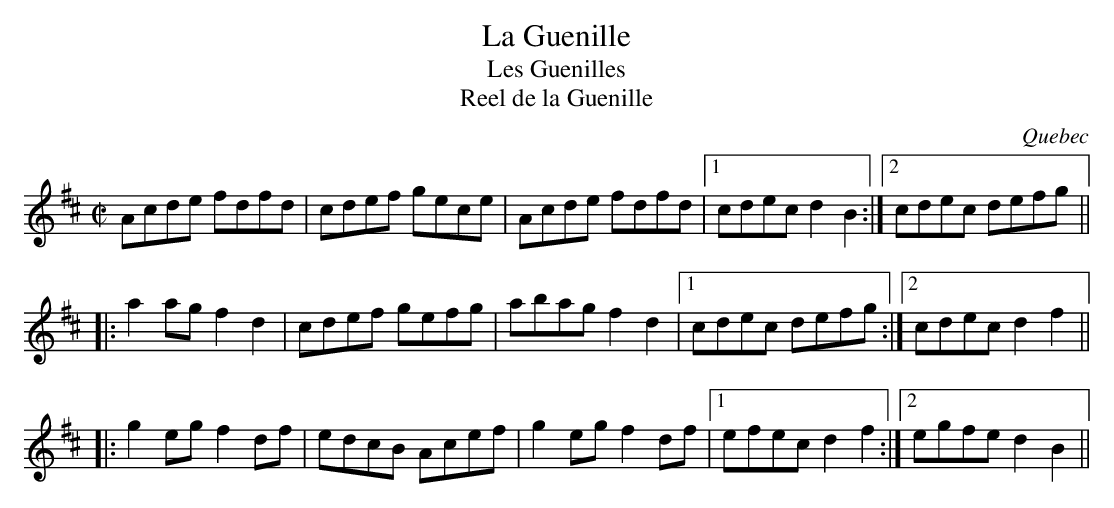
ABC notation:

X:1
T:Guenille, La
T:Guenilles, Les
T:Reel de la Guenille
O:Quebec
M:C|
L:1/8
K:D
Acde fdfd | cdef gece | Acde fdfd |1 cdec d2B2 :|2 cdec defg ||
|: a2ag f2d2 | cdef gefg | abag f2d2 |1 cdec defg :|2 cdec d2f2 ||
|: g2eg f2df | edcB Acef | g2eg f2df |1 efec d2f2 :|2 egfe d2B2 ||
